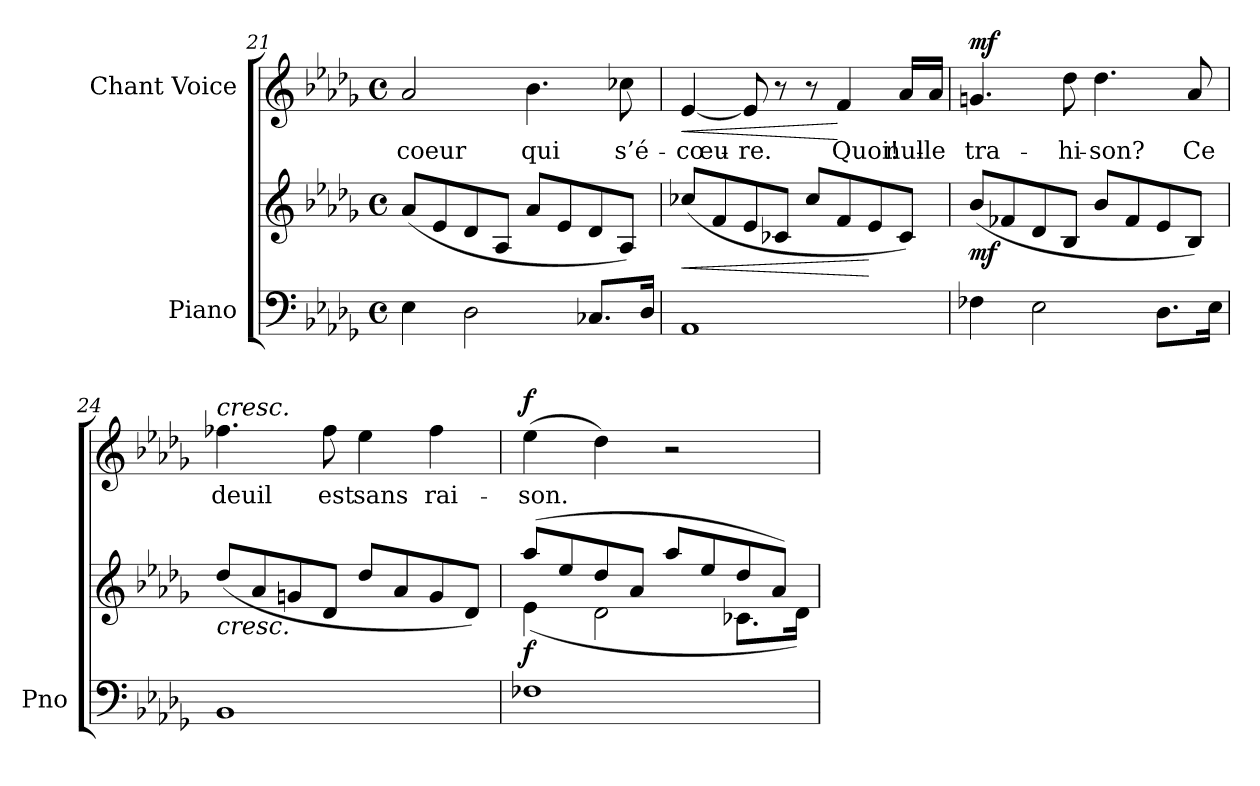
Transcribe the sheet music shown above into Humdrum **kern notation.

**kern	**kern	**dynam	**kern	**text	**dynam
*part2	*part2	*part2	*part1	*part1	*part1
*staff3	*staff2	*staff2/3	*staff1	*staff1	*staff1
*I"Piano	*	*	*I"Chant               Voice	*	*
*I'Pno	*	*	*	*	*
*clefF4	*clefG2	*	*clefG2	*	*
*k[b-e-a-d-g-]	*k[b-e-a-d-g-]	*	*k[b-e-a-d-g-]	*	*
*M4/4	*M4/4	*	*M4/4	*	*
*met(c)	*met(c)	*	*met(c)	*	*
=21	=21	=21	=21	=21	=21
!	!	!	!	!LO:LY:b	!
4E-\	(8a-/L	.	2a-/	coeur	.
.	8e-/	.	.	.	.
2D-\	8d-/	.	.	.	.
.	8A-/J	.	.	.	.
!	!	!	!	!LO:LY:b	!
.	8a-/L	.	4.b-\	qui	.
.	8e-/	.	.	.	.
8.C-X/L	8d-/	.	.	.	.
!	!	!	!	!LO:LY:b	!
.	8A-/J)	.	8cc-X\	s’é-	.
16D-/Jk	.	.	.	.	.
=22	=22	=22	=22	=22	=22
!	!	!LO:HP:b	!	!LO:LY:b	!LO:HP:b
1AA-	(8cc-X/L	<	[4e-/	-cœu-	<
.	8f/	.	.	.	.
!	!	!	!	!LO:LY:b	!
.	8e-/	.	8e-/]	-re.	.
.	8c-X/J	.	8r	.	.
.	8cc-/L	.	8r	.	.
!	!	!	!	!LO:LY:b	!
.	8f/	.	4f/	Quoi!	[
.	8e-/	[	.	.	.
!	!	!	!	!LO:LY:b	!
.	8c-/J)	.	16a-/LL	nul-	.
!	!	!	!	!LO:LY:b	!
.	.	.	16a-/JJ	-le	.
!!LO:PB:g=z
=23	=23	=23	=23	=23	=23
!	!	!LO:DY:b	!	!LO:LY:b	!LO:DY:a
4F-X\	(8b-/L	mf	4.gn/	tra-	mf
.	8f-X/	.	.	.	.
2E-\	8d-/	.	.	.	.
!	!	!	!	!LO:LY:b	!
.	8B-/J	.	8dd-\	-hi-	.
!	!	!	!	!LO:LY:b	!
.	8b-/L	.	4.dd-\	-son?	.
.	8f-/	.	.	.	.
8.D-\L	8e-/	.	.	.	.
!	!	!	!	!LO:LY:b	!
.	8B-/J)	.	8a-/	Ce	.
16E-\Jk	.	.	.	.	.
=24	=24	=24	=24	=24	=24
!	!	!	!LO:TX:a:i:t=cresc.	!	!
!	!LO:TX:b:i:t=cresc.	!	!	!	!
!	!	!	!	!LO:LY:b	!
1BB-	(8dd-/L	.	4.ff-X\	deuil	.
.	8a-/	.	.	.	.
.	8gn/	.	.	.	.
!	!	!	!	!LO:LY:b	!
.	8d-/J	.	8ff-\	est	.
!	!	!	!	!LO:LY:b	!
.	8dd-/L	.	4ee-\	sans	.
.	8a-/	.	.	.	.
!	!	!	!	!LO:LY:b	!
.	8g/	.	4ff-\	rai-	.
.	8d-/J)	.	.	.	.
=25	=25	=25	=25	=25	=25
*	*^	*	*	*	*
!	!	!	!LO:DY:b	!	!LO:LY:b	!LO:DY:a
1F-X	(8aa-/L	(4e-\	f	(4ee-\	-son.	f
.	8ee-/	.	.	.	.	.
.	8dd-/	2d-\	.	4dd-\)	.	.
.	8a-/J	.	.	.	.	.
.	8aa-/L	.	.	2r	.	.
.	8ee-/	.	.	.	.	.
.	8dd-/	8.c-X\L	.	.	.	.
.	8a-/J)	.	.	.	.	.
.	.	16d-\Jk)	.	.	.	.
*	*v	*v	*	*	*	*
=	=	=	=	=	=
*-	*-	*-	*-	*-	*-
